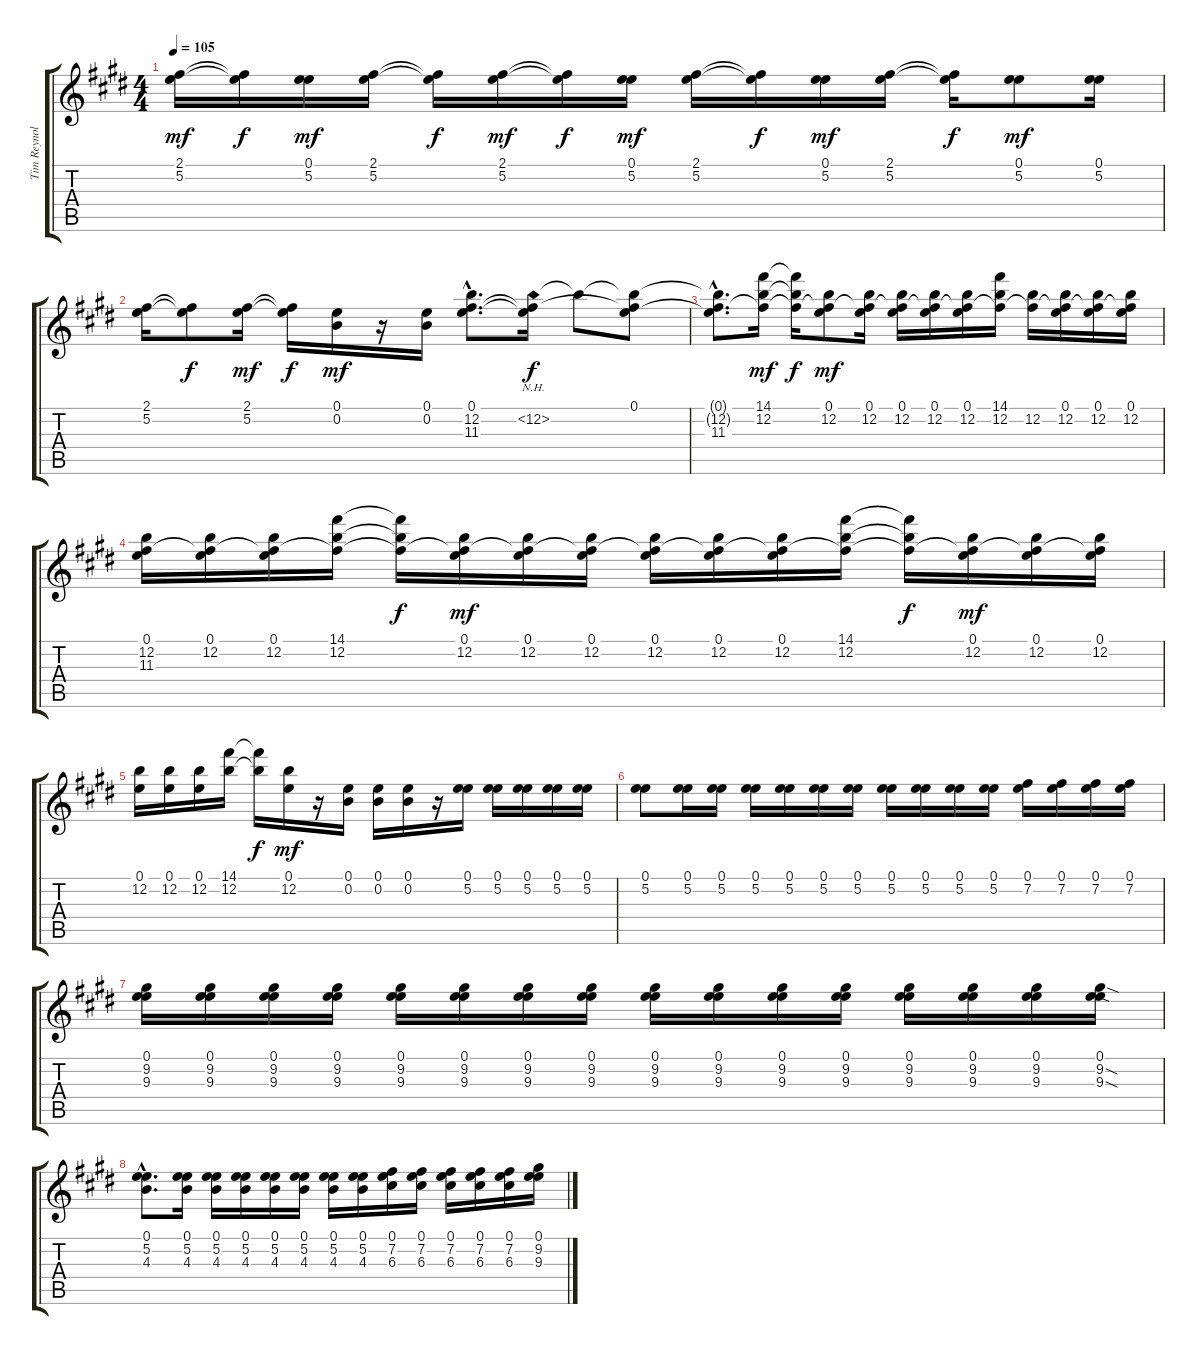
\track ("Tim Reynolds" "Tim Reynol") {instrument acousticguitarsteel}
\staff {score tabs}
\tuning (E4 B3 G3 D3 A2 E2) {hide}
\ts (4 4)
\tempo 105
\clef g2
\ks c#minor
(2.1 5.2).16{dy mf} (2.1{t} 5.2{t}).16{dy f} (0.1 5.2).16{dy mf} (2.1 5.2).16 (2.1{t} 5.2{t}).16{dy f} (2.1 5.2).16{dy mf} (2.1{t} 5.2{t}).16{dy f} (0.1 5.2).16{dy mf} (2.1 5.2).16 (2.1{t} 5.2{t}).16{dy f} (0.1 5.2).16{dy mf} (2.1 5.2).16 (2.1{t} 5.2{t}).16{dy f} (0.1 5.2).8{dy mf} (0.1 5.2).16 |
(2.1 5.2).16 (2.1{t} 5.2{t}).8{dy f} (2.1 5.2).16{dy mf} (2.1{t} 5.2{t}).16{dy f} (0.1 0.2).16{dy mf} r.16 (0.1 0.2).16 (0.1{hac} 12.2{hac} 11.3{hac}).8{d} (0.1{t} 12.2{nh} 11.3{t}).16{dy f} 12.2{t}.8 (0.1 12.2{t} 11.3{t}).8 |
(0.1{hac t} 12.2{hac t} 11.3{hac}).8{d} (14.1 12.2 11.3{t}).16{dy mf} (14.1{t} 12.2{t} 11.3{t}).16{dy f} (0.1 12.2 11.3{t}).8{dy mf} (0.1 12.2 11.3{t}).16 (0.1 12.2 11.3{t}).16 (0.1 12.2 11.3{t}).16 (0.1 12.2 11.3{t}).16 (14.1 12.2 11.3{t}).16 (12.2 11.3{t}).16 (0.1 12.2 11.3{t}).16 (0.1 12.2 11.3{t}).16 (0.1 12.2 11.3{t}).16 |
(0.1 12.2 11.3).16 (0.1 12.2 11.3{t}).16 (0.1 12.2 11.3{t}).16 (14.1 12.2 11.3{t}).16 (14.1{t} 12.2{t} 11.3{t}).16{dy f} (0.1 12.2 11.3{t}).16{dy mf} (0.1 12.2 11.3{t}).16 (0.1 12.2 11.3{t}).16 (0.1 12.2 11.3{t}).16 (0.1 12.2 11.3{t}).16 (0.1 12.2 11.3{t}).16 (14.1 12.2 11.3{t}).16 (14.1{t} 12.2{t} 11.3{t}).16{dy f} (0.1 12.2 11.3{t}).16{dy mf} (0.1 12.2 11.3{t}).16 (0.1 12.2 11.3{t}).16 |
(0.1 12.2).16 (0.1 12.2).16 (0.1 12.2).16 (14.1 12.2).16 (14.1{t} 12.2{t}).16{dy f} (0.1 12.2).16{dy mf} r.16 (0.1 0.2).16 (0.1 0.2).16 (0.1 0.2).16 r.16 (0.1 5.2).16 (0.1 5.2).16 (0.1 5.2).16 (0.1 5.2).16 (0.1 5.2).16 |
(0.1 5.2).8 (0.1 5.2).16 (0.1 5.2).16 (0.1 5.2).16 (0.1 5.2).16 (0.1 5.2).16 (0.1 5.2).16 (0.1 5.2).16 (0.1 5.2).16 (0.1 5.2).16 (0.1 5.2).16 (0.1 7.2).16 (0.1 7.2).16 (0.1 7.2).16 (0.1 7.2).16 |
(0.1 9.2 9.3).16 (0.1 9.2 9.3).16 (0.1 9.2 9.3).16 (0.1 9.2 9.3).16 (0.1 9.2 9.3).16 (0.1 9.2 9.3).16 (0.1 9.2 9.3).16 (0.1 9.2 9.3).16 (0.1 9.2 9.3).16 (0.1 9.2 9.3).16 (0.1 9.2 9.3).16 (0.1 9.2 9.3).16 (0.1 9.2 9.3).16 (0.1 9.2 9.3).16 (0.1 9.2 9.3).16 (0.1 9.2{sod} 9.3{sod}).16 |
(0.1{hac} 5.2{hac} 4.3{hac}).8{d} (0.1 5.2 4.3).16 (0.1 5.2 4.3).16 (0.1 5.2 4.3).16 (0.1 5.2 4.3).16 (0.1 5.2 4.3).16 (0.1 5.2 4.3).16 (0.1 5.2 4.3).16 (0.1 7.2 6.3).16 (0.1 7.2 6.3).16 (0.1 7.2 6.3).16 (0.1 7.2 6.3).16 (0.1 7.2 6.3).16 (0.1 9.2 9.3).16
